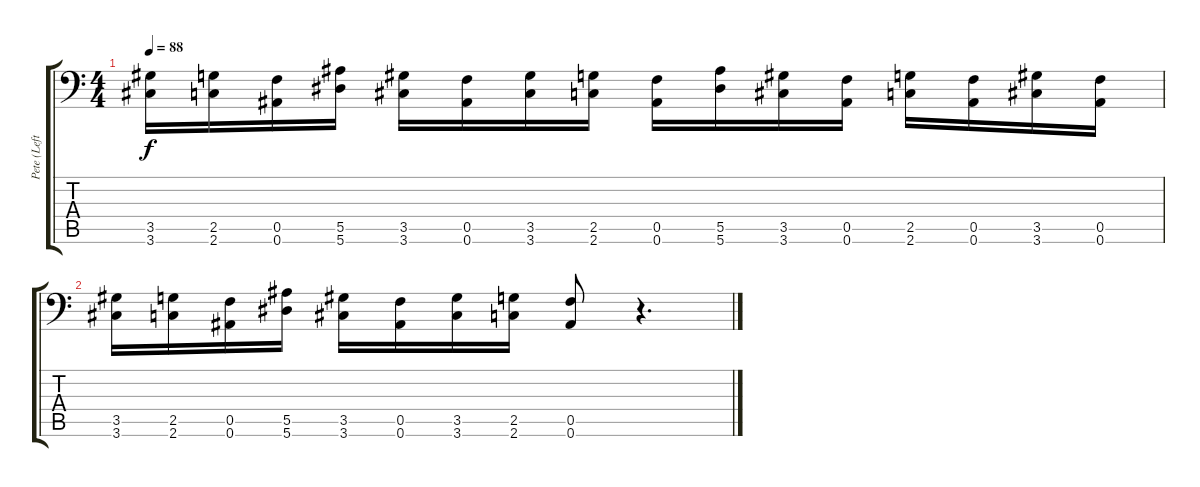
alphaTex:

\track ("Pete (Left)" "Pete (Left") {instrument distortionguitar}
\staff {score tabs}
\tuning (C4 G3 Eb3 Bb2 F2 Bb1) {hide}
\ts (4 4)
\tempo 88
\clef f4
\ks c
(3.5 3.6).16{dy f} (2.5 2.6).16 (0.5 0.6).16 (5.5 5.6).16 (3.5 3.6).16 (0.5 0.6).16 (3.5 3.6).16 (2.5 2.6).16 (0.5 0.6).16 (5.5 5.6).16 (3.5 3.6).16 (0.5 0.6).16 (2.5 2.6).16 (0.5 0.6).16 (3.5 3.6).16 (0.5 0.6).16 |
(3.5 3.6).16 (2.5 2.6).16 (0.5 0.6).16 (5.5 5.6).16 (3.5 3.6).16 (0.5 0.6).16 (3.5 3.6).16 (2.5 2.6).16 (0.5 0.6).8 r.4{d}
